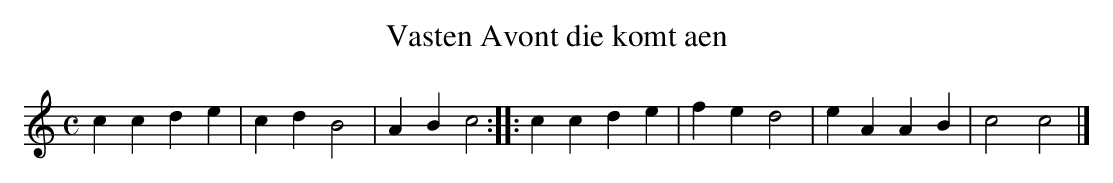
X:1
T:Vasten Avont die komt aen
M:C
K:Cmaj
c2c2d2e2|c2d2B4|A2B2c4:||:c2c2d2e2|f2e2d4|e2A2A2B2|c4c4|]
